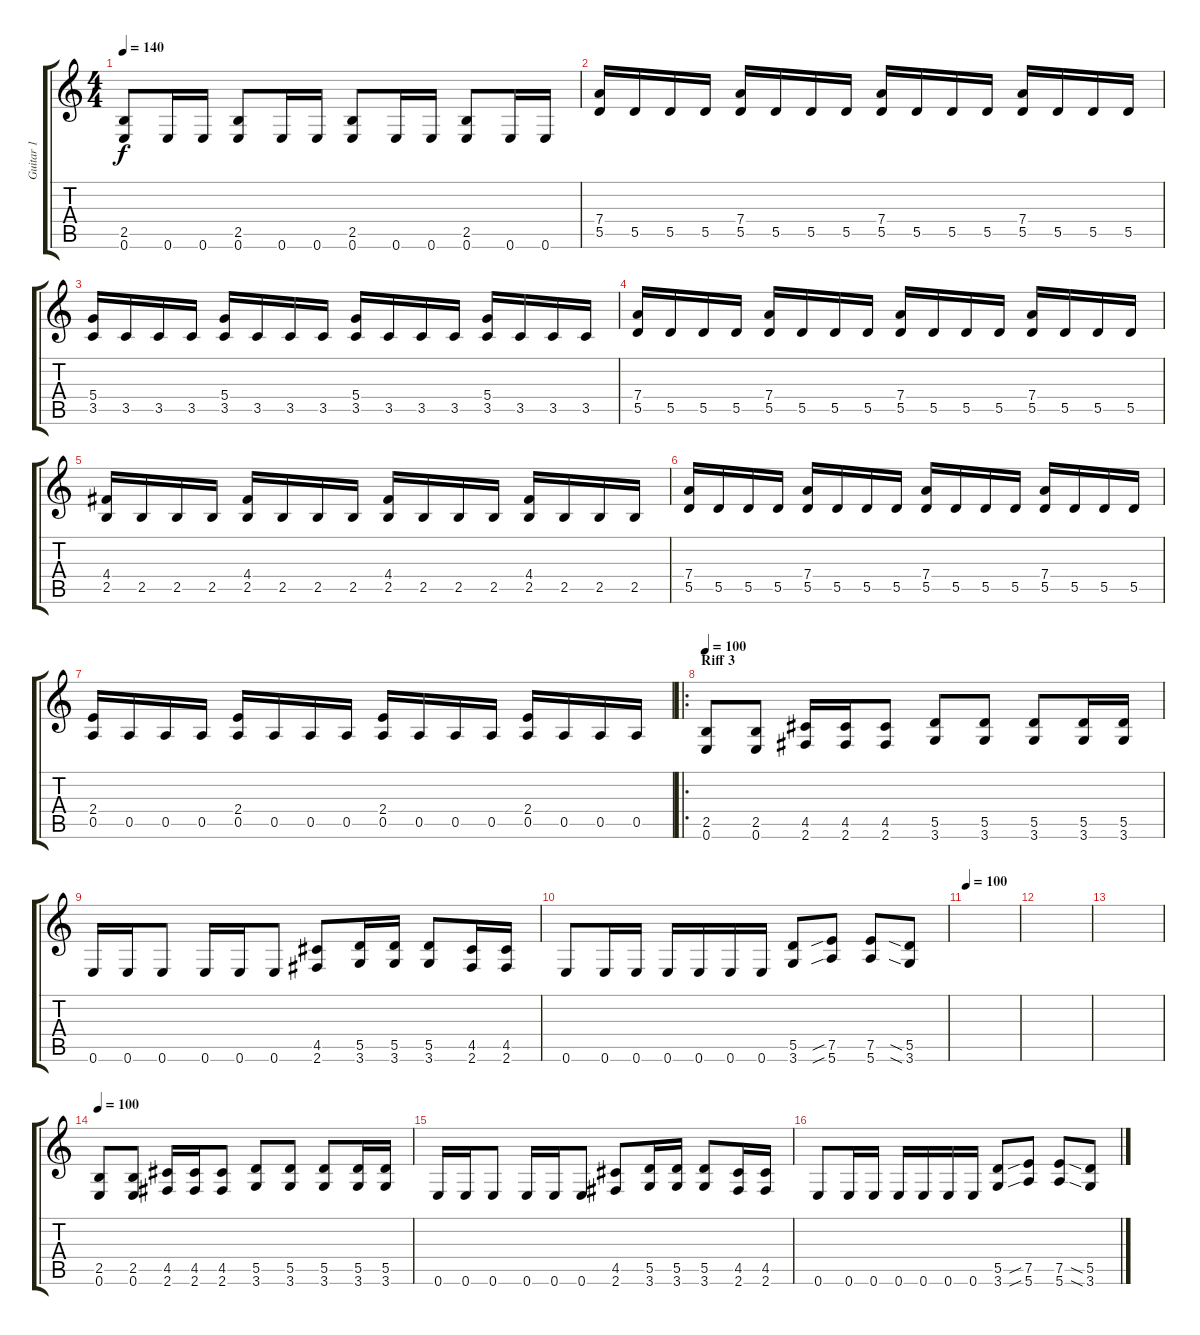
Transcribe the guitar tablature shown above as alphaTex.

\track ("Guitar 1" "Guitar 1") {instrument overdrivenguitar}
\staff {score tabs}
\tuning (E4 B3 G3 D3 A2 E2) {hide}
\ts (4 4)
\tempo 140
\clef g2
\ks c
(2.5 0.6).8{dy f} 0.6.16 0.6.16 (2.5 0.6).8 0.6.16 0.6.16 (2.5 0.6).8 0.6.16 0.6.16 (2.5 0.6).8 0.6.16 0.6.16 |
(7.4 5.5).16 5.5.16 5.5.16 5.5.16 (7.4 5.5).16 5.5.16 5.5.16 5.5.16 (7.4 5.5).16 5.5.16 5.5.16 5.5.16 (7.4 5.5).16 5.5.16 5.5.16 5.5.16 |
(5.4 3.5).16 3.5.16 3.5.16 3.5.16 (5.4 3.5).16 3.5.16 3.5.16 3.5.16 (5.4 3.5).16 3.5.16 3.5.16 3.5.16 (5.4 3.5).16 3.5.16 3.5.16 3.5.16 |
(7.4 5.5).16 5.5.16 5.5.16 5.5.16 (7.4 5.5).16 5.5.16 5.5.16 5.5.16 (7.4 5.5).16 5.5.16 5.5.16 5.5.16 (7.4 5.5).16 5.5.16 5.5.16 5.5.16 |
(4.4 2.5).16 2.5.16 2.5.16 2.5.16 (4.4 2.5).16 2.5.16 2.5.16 2.5.16 (4.4 2.5).16 2.5.16 2.5.16 2.5.16 (4.4 2.5).16 2.5.16 2.5.16 2.5.16 |
(7.4 5.5).16 5.5.16 5.5.16 5.5.16 (7.4 5.5).16 5.5.16 5.5.16 5.5.16 (7.4 5.5).16 5.5.16 5.5.16 5.5.16 (7.4 5.5).16 5.5.16 5.5.16 5.5.16 |
(2.4 0.5).16 0.5.16 0.5.16 0.5.16 (2.4 0.5).16 0.5.16 0.5.16 0.5.16 (2.4 0.5).16 0.5.16 0.5.16 0.5.16 (2.4 0.5).16 0.5.16 0.5.16 0.5.16 |
\ro
\section ("" "Riff 3")
\tempo 100
(2.5 0.6).8 (2.5 0.6).8 (4.5 2.6).16 (4.5 2.6).16 (4.5 2.6).8 (5.5 3.6).8 (5.5 3.6).8 (5.5 3.6).8 (5.5 3.6).16 (5.5 3.6).16 |
0.6.16 0.6.16 0.6.8 0.6.16 0.6.16 0.6.8 (4.5 2.6).8 (5.5 3.6).16 (5.5 3.6).16 (5.5 3.6).8 (4.5 2.6).16 (4.5 2.6).16 |
0.6.8 0.6.16 0.6.16 0.6.16 0.6.16 0.6.16 0.6.16 (5.5 3.6).8 (7.5{sib} 5.6{sib}).8 (7.5 5.6).8 (5.5{sia} 3.6{sia}).8 |
\tempo 100
|
|
|
\tempo 100
(2.5 0.6).8 (2.5 0.6).8 (4.5 2.6).16 (4.5 2.6).16 (4.5 2.6).8 (5.5 3.6).8 (5.5 3.6).8 (5.5 3.6).8 (5.5 3.6).16 (5.5 3.6).16 |
0.6.16 0.6.16 0.6.8 0.6.16 0.6.16 0.6.8 (4.5 2.6).8 (5.5 3.6).16 (5.5 3.6).16 (5.5 3.6).8 (4.5 2.6).16 (4.5 2.6).16 |
0.6.8 0.6.16 0.6.16 0.6.16 0.6.16 0.6.16 0.6.16 (5.5 3.6).8 (7.5{sib} 5.6{sib}).8 (7.5 5.6).8 (5.5{sia} 3.6{sia}).8
